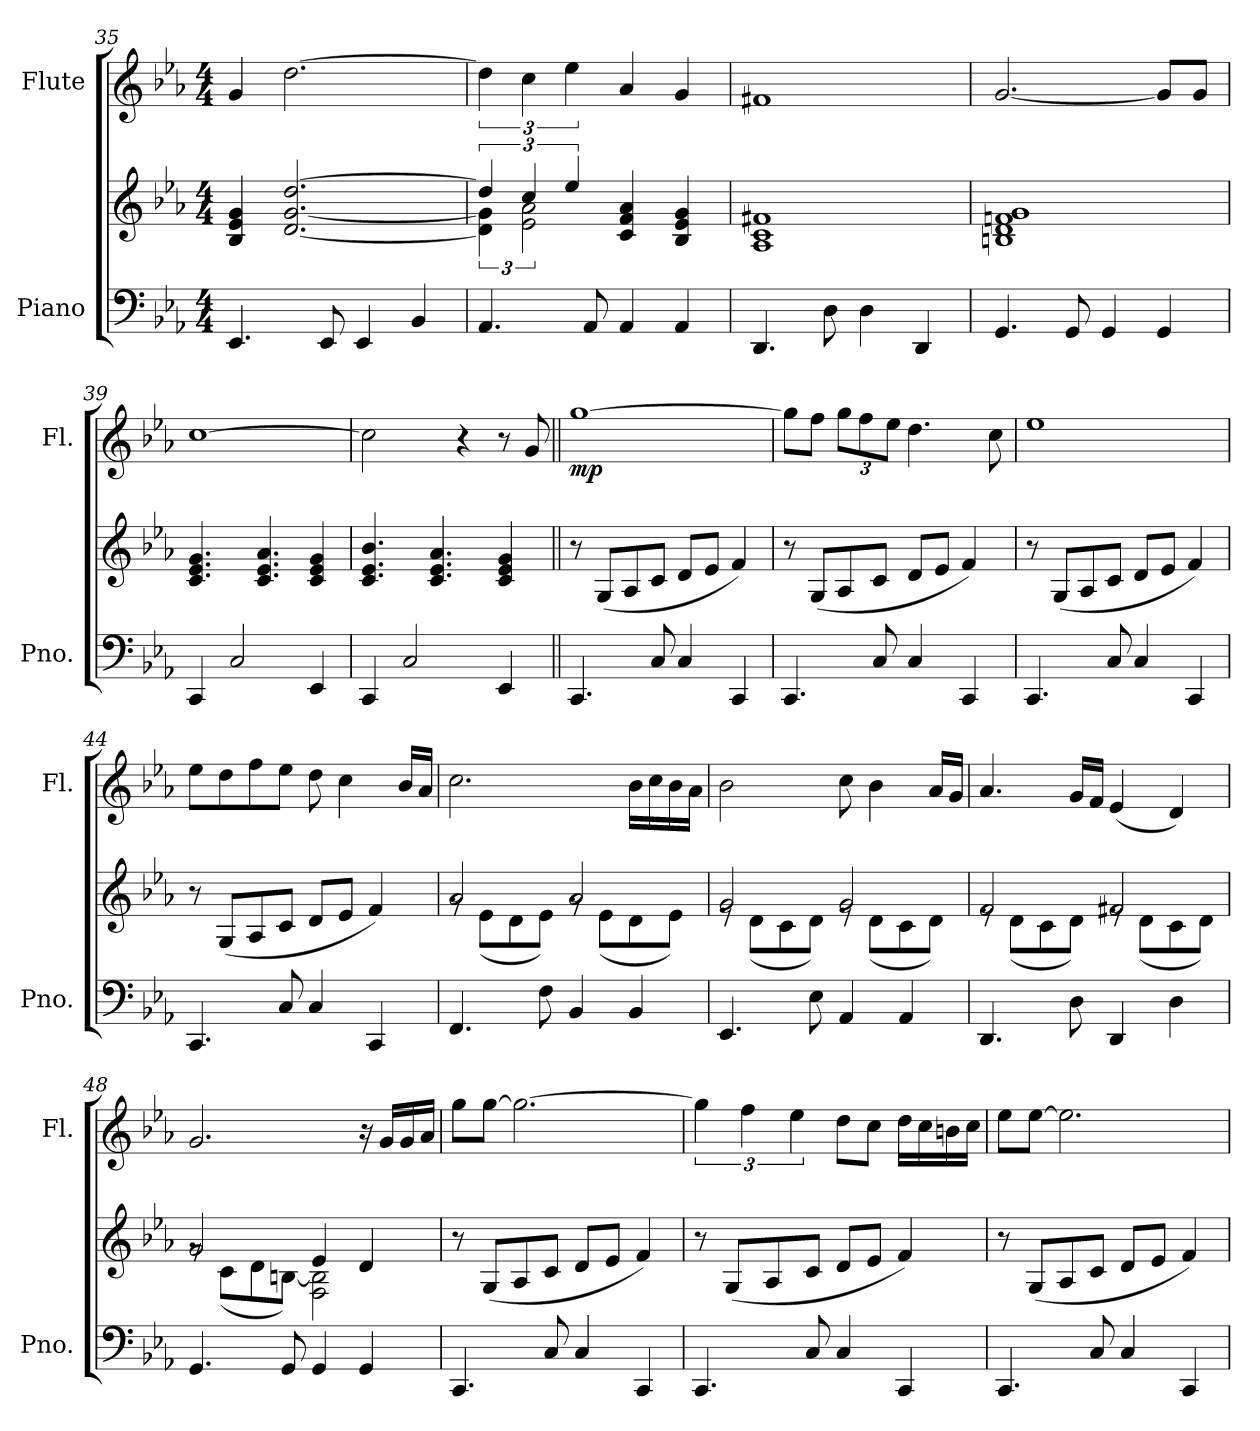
**kern	**kern	**kern	**dynam
*part2	*part2	*part1	*part1
*staff3	*staff2	*staff1	*staff1
*I"Piano	*	*I"Flute	*
*I'Pno.	*	*I'Fl.	*
*clefF4	*clefG2	*clefG2	*
*k[b-e-a-]	*k[b-e-a-]	*k[b-e-a-]	*
*M4/4	*M4/4	*M4/4	*
=35	=35	=35	=35
4.EE-/	4B-/ 4e-/ 4g/	4g/	.
.	[2.d/ [2.g/ [2.dd/	[2.dd\	.
8EE-/	.	.	.
4EE-/	.	.	.
4BB-/	.	.	.
=36	=36	=36	=36
*	*^	*	*
4.AA-/	6dd/]	6d\] 6g\]	6dd\]	.
.	6cc/	3e-\ 3a-\	6cc\	.
.	6ee-/	.	6ee-\	.
8AA-/	.	.	.	.
4AA-/	4c/ 4f/ 4a-/	2ryy	4a-/	.
4AA-/	4B-/ 4e-/ 4g/	.	4g/	.
*	*v	*v	*	*
!!LO:LB:g=z
=37	=37	=37	=37
4.DD/	1A- 1c 1f#X	1f#X	.
8D\	.	.	.
4D\	.	.	.
4DD/	.	.	.
=38	=38	=38	=38
4.GG/	1Bn 1d 1fn 1g	[2.g/	.
8GG/	.	.	.
4GG/	.	.	.
4GG/	.	8g/L]	.
.	.	8g/J	.
=39	=39	=39	=39
4CC/	4.c/ 4.e-/ 4.g/	[1cc	.
2C/	.	.	.
.	4.c/ 4.e-/ 4.a-/	.	.
4EE-/	4c/ 4e-/ 4g/	.	.
=40	=40	=40	=40
4CC/	4.c/ 4.e-/ 4.b-/	2cc\]	.
2C/	.	.	.
.	4.c/ 4.e-/ 4.a-/	.	.
.	.	4r	.
4EE-/	4c/ 4e-/ 4g/	8r	.
.	.	8g/	.
!!LO:LB:g=z
=41||	=41||	=41||	=41||
!	!	!	!LO:DY:b
4.CC/	8r	[1gg	mp
.	(<8G/L	.	.
.	8A-/	.	.
8C/	8c/J	.	.
4C/	8d/L	.	.
.	8e-/J	.	.
4CC/	4f/)	.	.
=42	=42	=42	=42
4.CC/	8r	8gg\L]	.
.	(<8G/L	8ff\J	.
*	*	*Xbrackettup	*
.	8A-/	12gg\L	.
.	.	12ff\	.
8C/	8c/J	.	.
.	.	12ee-\J	.
4C/	8d/L	4.dd\	.
.	8e-/J	.	.
4CC/	4f/)	.	.
.	.	8cc\	.
=43	=43	=43	=43
4.CC/	8r	1ee-	.
.	(<8G/L	.	.
.	8A-/	.	.
8C/	8c/J	.	.
4C/	8d/L	.	.
.	8e-/J	.	.
4CC/	4f/)	.	.
=44	=44	=44	=44
4.CC/	8r	8ee-\L	.
.	(<8G/L	8dd\	.
.	8A-/	8ff\	.
8C/	8c/J	8ee-\J	.
4C/	8d/L	8dd\	.
.	8e-/J	4cc\	.
4CC/	4f/)	.	.
.	.	16b-/LL	.
.	.	16a-/JJ	.
!!LO:LB:g=z
=45	=45	=45	=45
*	*^	*	*
4.FF/	2a-/	8rg	2.cc\	.
.	.	(>8e-\L	.	.
.	.	8d\	.	.
8F\	.	8e-\J)	.	.
4BB-/	2a-/	8rg	.	.
.	.	(>8e-\L	.	.
4BB-/	.	8d\	16b-\LL	.
.	.	.	16cc\	.
.	.	8e-\J)	16b-\	.
.	.	.	16a-\JJ	.
=46	=46	=46	=46	=46
4.EE-/	2g/	8re	2b-\	.
.	.	(>8d\L	.	.
.	.	8c\	.	.
8E-\	.	8d\J)	.	.
4AA-/	2g/	8re	8cc\	.
.	.	(>8d\L	4b-\	.
4AA-/	.	8c\	.	.
.	.	8d\J)	16a-/LL	.
.	.	.	16g/JJ	.
=47	=47	=47	=47	=47
4.DD/	2f/	8re	4.a-/	.
.	.	(>8d\L	.	.
.	.	8c\	.	.
8D\	.	8d\J)	16g/LL	.
.	.	.	16f/JJ	.
4DD/	2f#X/	8re	(<4e-/	.
.	.	(>8d\L	.	.
4D\	.	8c\	4d/)	.
.	.	8d\J)	.	.
=48	=48	=48	=48	=48
4.GG/	2g/	8rg	2.g/	.
.	.	(>8c\L	.	.
.	.	8d\	.	.
8GG/	.	[8Bn\J)	.	.
4GG/	4e-/	2F\ 2B\]	.	.
4GG/	4d/	.	16r	.
.	.	.	16g/LL	.
.	.	.	16g/	.
.	.	.	16a-/JJ	.
*	*v	*v	*	*
!!LO:PB:g=z
=49	=49	=49	=49
4.CC/	8r	8gg\L	.
.	(<8G/L	[8gg\J	.
.	8A-/	2.gg\_	.
8C/	8c/J	.	.
4C/	8d/L	.	.
.	8e-/J	.	.
4CC/	4f/)	.	.
=50	=50	=50	=50
*	*	*brackettup	*
4.CC/	8r	6gg\]	.
.	(<8G/L	.	.
.	.	6ff\	.
.	8A-/	.	.
.	.	6ee-\	.
8C/	8c/J	.	.
4C/	8d/L	8dd\L	.
.	8e-/J	8cc\J	.
4CC/	4f/)	16dd\LL	.
.	.	16cc\	.
.	.	16bn\	.
.	.	16cc\JJ	.
=51	=51	=51	=51
4.CC/	8r	8ee-\L	.
.	(<8G/L	[8ee-\J	.
.	8A-/	2.ee-\]	.
8C/	8c/J	.	.
4C/	8d/L	.	.
.	8e-/J	.	.
4CC/	4f/)	.	.
=	=	=	=
*-	*-	*-	*-
